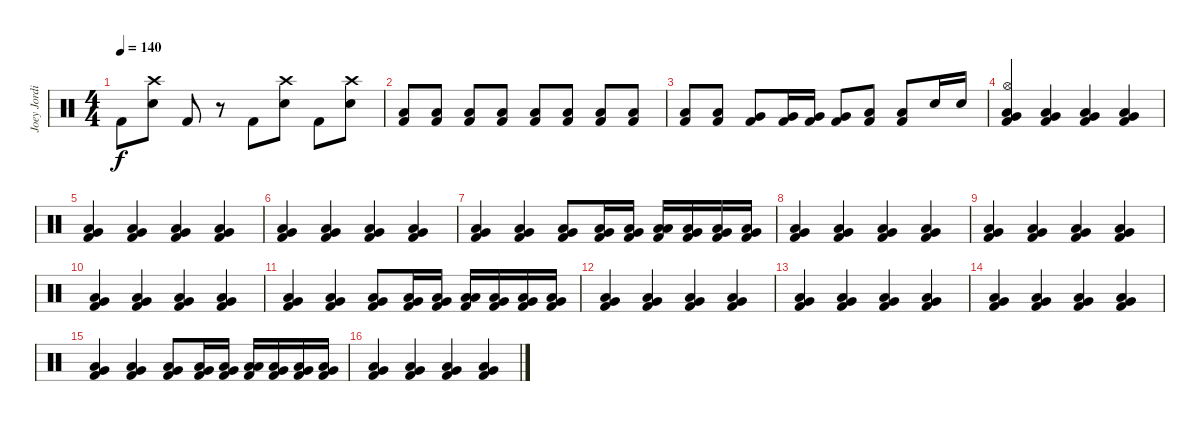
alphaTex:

\track ("Joey Jordison" "Joey Jordi") {instrument percussion}
\staff {score}
\articulation defaults
\ts (4 4)
\tempo 140
\clef neutral
\ks c "Kick (hit) 2".8{dy f}
("Crash high (hit)" "Electric Snare (hit)").8 "Kick (hit) 2".8 r.8 "Kick (hit) 2".8 ("Crash high (hit)" "Electric Snare (hit)").8 "Kick (hit) 2".8 ("Crash high (hit)" "Electric Snare (hit)").8 |
("Low Floor Tom (hit)" "Kick (hit) 2").8 ("Low Floor Tom (hit)" "Kick (hit) 2").8 ("Low Floor Tom (hit)" "Kick (hit) 2").8 ("Low Floor Tom (hit)" "Kick (hit) 2").8 ("Low Floor Tom (hit)" "Kick (hit) 2").8 ("Low Floor Tom (hit)" "Kick (hit) 2").8 ("Low Floor Tom (hit)" "Kick (hit) 2").8 ("Low Floor Tom (hit)" "Kick (hit) 2").8 |
("Low Floor Tom (hit)" "Kick (hit) 2").8 ("Low Floor Tom (hit)" "Kick (hit) 2").8 ("Very Low Tom (hit)" "Kick (hit) 2").8 ("Very Low Tom (hit)" "Kick (hit) 2").16 ("Very Low Tom (hit)" "Kick (hit) 2").16 ("Very Low Tom (hit)" "Kick (hit) 2").8 ("Low Floor Tom (hit)" "Kick (hit) 2").8 ("Low Floor Tom (hit)" "Kick (hit) 2").8 "Electric Snare (hit)".16 "Electric Snare (hit)".16 |
("Hi-Hat (open)" "Kick (hit) 2" "Very Low Tom (hit)" "Low Tom (hit)").4 ("Kick (hit) 2" "Very Low Tom (hit)" "Low Tom (hit)").4 ("Kick (hit) 2" "Very Low Tom (hit)" "Low Tom (hit)").4 ("Kick (hit) 2" "Very Low Tom (hit)" "Low Tom (hit)").4 |
("Kick (hit) 2" "Very Low Tom (hit)" "Low Tom (hit)").4 ("Kick (hit) 2" "Very Low Tom (hit)" "Low Tom (hit)").4 ("Kick (hit) 2" "Very Low Tom (hit)" "Low Tom (hit)").4 ("Kick (hit) 2" "Very Low Tom (hit)" "Low Tom (hit)").4 |
("Kick (hit) 2" "Very Low Tom (hit)" "Low Tom (hit)").4 ("Kick (hit) 2" "Very Low Tom (hit)" "Low Tom (hit)").4 ("Kick (hit) 2" "Very Low Tom (hit)" "Low Tom (hit)").4 ("Kick (hit) 2" "Very Low Tom (hit)" "Low Tom (hit)").4 |
("Kick (hit) 2" "Very Low Tom (hit)" "Low Tom (hit)").4 ("Kick (hit) 2" "Very Low Tom (hit)" "Low Tom (hit)").4 ("Kick (hit) 2" "Very Low Tom (hit)" "Low Tom (hit)").8 ("Kick (hit) 2" "Very Low Tom (hit)" "Low Tom (hit)").16 ("Kick (hit) 2" "Very Low Tom (hit)" "Low Tom (hit)").16 ("Kick (hit) 2" "Low Floor Tom (hit)" "Low Tom (hit)").16 ("Kick (hit) 2" "Very Low Tom (hit)" "Low Tom (hit)").16 ("Kick (hit) 2" "Very Low Tom (hit)" "Low Tom (hit)").16 ("Kick (hit) 2" "Very Low Tom (hit)" "Low Tom (hit)").16 |
("Kick (hit) 2" "Very Low Tom (hit)" "Low Tom (hit)").4 ("Kick (hit) 2" "Very Low Tom (hit)" "Low Tom (hit)").4 ("Kick (hit) 2" "Very Low Tom (hit)" "Low Tom (hit)").4 ("Kick (hit) 2" "Very Low Tom (hit)" "Low Tom (hit)").4 |
("Kick (hit) 2" "Very Low Tom (hit)" "Low Tom (hit)").4 ("Kick (hit) 2" "Very Low Tom (hit)" "Low Tom (hit)").4 ("Kick (hit) 2" "Very Low Tom (hit)" "Low Tom (hit)").4 ("Kick (hit) 2" "Very Low Tom (hit)" "Low Tom (hit)").4 |
("Kick (hit) 2" "Very Low Tom (hit)" "Low Tom (hit)").4 ("Kick (hit) 2" "Very Low Tom (hit)" "Low Tom (hit)").4 ("Kick (hit) 2" "Very Low Tom (hit)" "Low Tom (hit)").4 ("Kick (hit) 2" "Very Low Tom (hit)" "Low Tom (hit)").4 |
("Kick (hit) 2" "Very Low Tom (hit)" "Low Tom (hit)").4 ("Kick (hit) 2" "Very Low Tom (hit)" "Low Tom (hit)").4 ("Kick (hit) 2" "Very Low Tom (hit)" "Low Tom (hit)").8 ("Kick (hit) 2" "Very Low Tom (hit)" "Low Tom (hit)").16 ("Kick (hit) 2" "Very Low Tom (hit)" "Low Tom (hit)").16 ("Kick (hit) 2" "Low Floor Tom (hit)" "Low Tom (hit)").16 ("Kick (hit) 2" "Very Low Tom (hit)" "Low Tom (hit)").16 ("Kick (hit) 2" "Very Low Tom (hit)" "Low Tom (hit)").16 ("Kick (hit) 2" "Very Low Tom (hit)" "Low Tom (hit)").16 |
("Kick (hit) 2" "Very Low Tom (hit)" "Low Tom (hit)").4 ("Kick (hit) 2" "Very Low Tom (hit)" "Low Tom (hit)").4 ("Kick (hit) 2" "Very Low Tom (hit)" "Low Tom (hit)").4 ("Kick (hit) 2" "Very Low Tom (hit)" "Low Tom (hit)").4 |
("Kick (hit) 2" "Very Low Tom (hit)" "Low Tom (hit)").4 ("Kick (hit) 2" "Very Low Tom (hit)" "Low Tom (hit)").4 ("Kick (hit) 2" "Very Low Tom (hit)" "Low Tom (hit)").4 ("Kick (hit) 2" "Very Low Tom (hit)" "Low Tom (hit)").4 |
("Kick (hit) 2" "Very Low Tom (hit)" "Low Tom (hit)").4 ("Kick (hit) 2" "Very Low Tom (hit)" "Low Tom (hit)").4 ("Kick (hit) 2" "Very Low Tom (hit)" "Low Tom (hit)").4 ("Kick (hit) 2" "Very Low Tom (hit)" "Low Tom (hit)").4 |
("Kick (hit) 2" "Very Low Tom (hit)" "Low Tom (hit)").4 ("Kick (hit) 2" "Very Low Tom (hit)" "Low Tom (hit)").4 ("Kick (hit) 2" "Very Low Tom (hit)" "Low Tom (hit)").8 ("Kick (hit) 2" "Very Low Tom (hit)" "Low Tom (hit)").16 ("Kick (hit) 2" "Very Low Tom (hit)" "Low Tom (hit)").16 ("Kick (hit) 2" "Low Floor Tom (hit)" "Low Tom (hit)").16 ("Kick (hit) 2" "Very Low Tom (hit)" "Low Tom (hit)").16 ("Kick (hit) 2" "Very Low Tom (hit)" "Low Tom (hit)").16 ("Kick (hit) 2" "Very Low Tom (hit)" "Low Tom (hit)").16 |
("Kick (hit) 2" "Very Low Tom (hit)" "Low Tom (hit)").4 ("Kick (hit) 2" "Very Low Tom (hit)" "Low Tom (hit)").4 ("Kick (hit) 2" "Very Low Tom (hit)" "Low Tom (hit)").4 ("Kick (hit) 2" "Very Low Tom (hit)" "Low Tom (hit)").4
